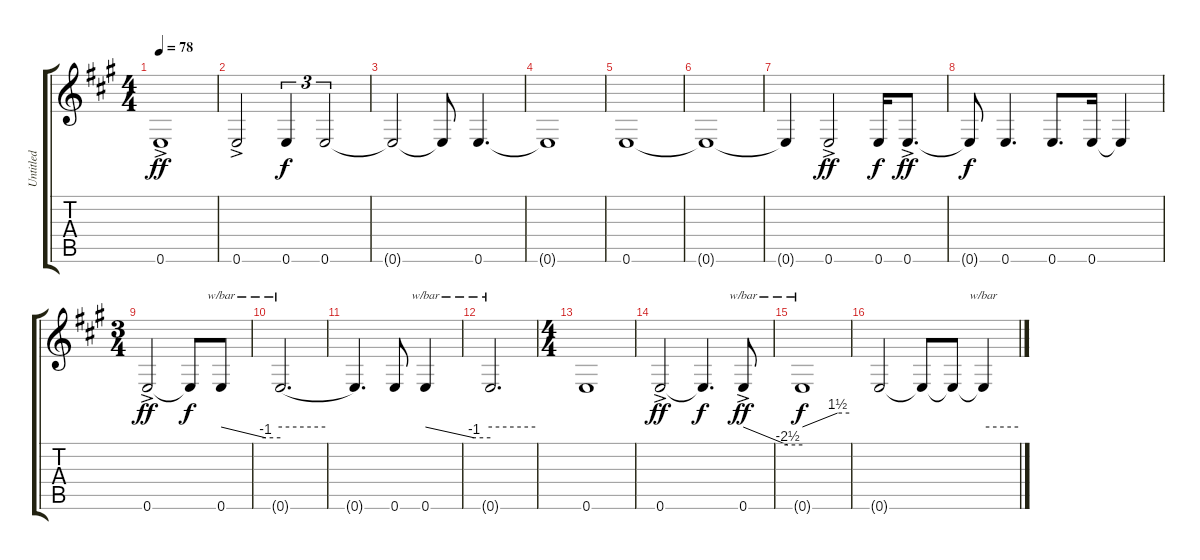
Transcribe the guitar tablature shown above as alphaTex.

\track ("Untitled" "Untitled") {instrument distortionguitar}
\staff {score tabs}
\tuning (E4 B3 G3 D3 A2 E2) {hide}
\ts (4 4)
\tempo 78
\clef g2
\ks a
0.6{ac}.1{dy ff instrument distortionguitar} |
0.6{ac}.2 0.6.4{tu (3 2) dy f} 0.6.2{tu (3 2)} |
0.6{t}.2 0.6{t}.8 0.6.4{d} |
0.6{t}.1 |
0.6.1 |
0.6{t}.1 |
0.6{t}.4 0.6{ac}.2{dy ff} 0.6.16{dy f} 0.6{ac}.8{d dy ff} |
0.6{t}.8{dy f} 0.6.4{d} 0.6.8{d} 0.6.16 0.6{t}.4 |
\ts (3 4)
0.6{ac}.2{dy ff} 0.6{t}.8{dy f} 0.6.8{tbe (custom default 0 0 45 -4 60 -4)} |
0.6{t}.2{d tbe (hold default 0 0 60 0)} |
0.6{t}.4{d} 0.6.8 0.6.4{tbe (custom default 0 0 45 -4 60 -4)} |
0.6{t}.2{d tbe (hold default 0 0 60 0)} |
\ts (4 4)
0.6.1 |
0.6{ac}.2{dy ff} 0.6{t}.4{d dy f} 0.6{ac}.8{tbe (custom default 0 0 45 -10 60 -10) dy ff} |
0.6{t}.1{tbe (custom default 0 0 45 6 60 6) dy f} |
0.6{t}.2 0.6{t}.8 0.6{t}.8 0.6{t}.4{tbe (hold default 0 0 60 0)}
